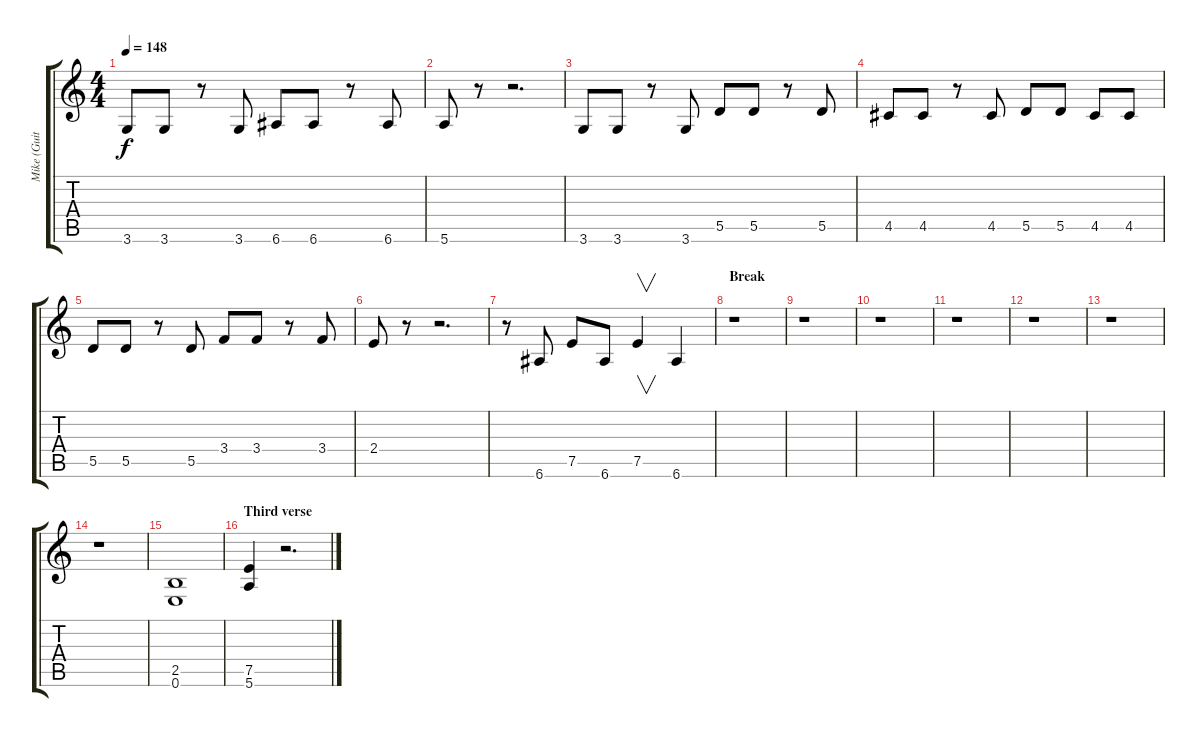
\track ("Mike (Guitar)" "Mike (Guit") {instrument distortionguitar}
\staff {score tabs}
\tuning (E4 B3 G3 D3 A2 E2) {hide}
\ts (4 4)
\tempo 148
\clef g2
\ks c
3.6.8{dy f} 3.6.8 r.8 3.6.8 6.6.8 6.6.8 r.8 6.6.8 |
5.6.8 r.8 r.2{d} |
3.6.8 3.6.8 r.8 3.6.8 5.5.8 5.5.8 r.8 5.5.8 |
4.5.8 4.5.8 r.8 4.5.8 5.5.8 5.5.8 4.5.8 4.5.8 |
5.5.8 5.5.8 r.8 5.5.8 3.4.8 3.4.8 r.8 3.4.8 |
2.4.8 r.8 r.2{d} |
r.8 6.6.8 7.5.8 6.6.8 7.5.4{v} 6.6.4 |
\section ("" "Break")
r.1 |
r.1 |
r.1 |
r.1 |
r.1 |
r.1 |
r.1 |
(2.5 0.6).1 |
\section ("" "Third verse")
(7.5 5.6).4 r.2{d}
